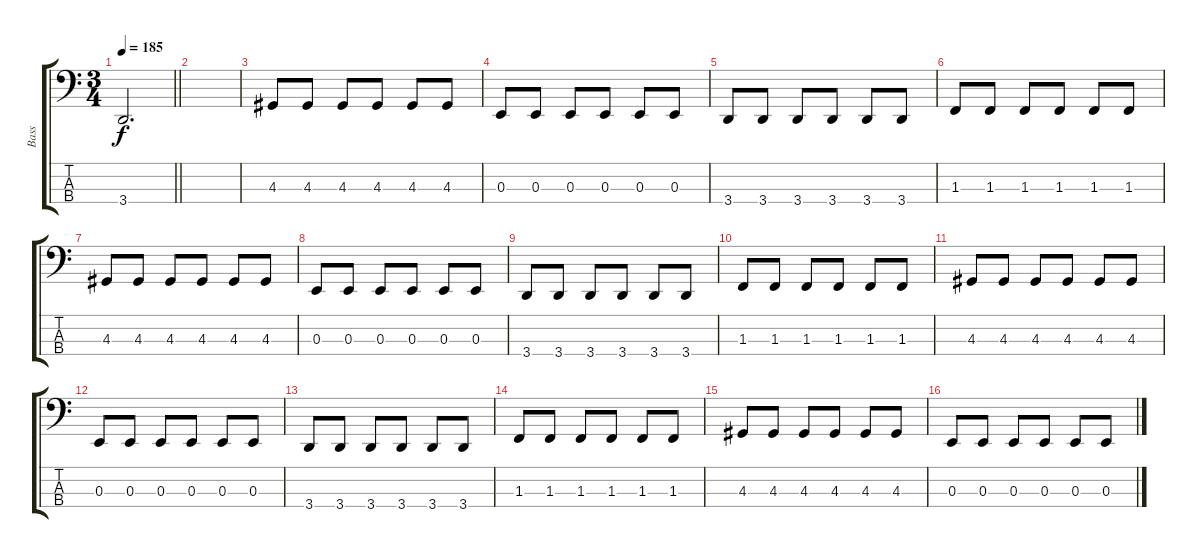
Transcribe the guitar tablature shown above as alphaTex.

\track ("Bass" "Bass") {instrument electricbasspick}
\staff {score tabs}
\tuning (D2 A1 E1 B0) {hide}
\ts (3 4)
\tempo 185
\clef f4
\barLineRight lightlight
\ks c
3.4.2{d dy f} |
|
4.3.8 4.3.8 4.3.8 4.3.8 4.3.8 4.3.8 |
0.3.8 0.3.8 0.3.8 0.3.8 0.3.8 0.3.8 |
3.4.8 3.4.8 3.4.8 3.4.8 3.4.8 3.4.8 |
1.3.8 1.3.8 1.3.8 1.3.8 1.3.8 1.3.8 |
4.3.8 4.3.8 4.3.8 4.3.8 4.3.8 4.3.8 |
0.3.8 0.3.8 0.3.8 0.3.8 0.3.8 0.3.8 |
3.4.8 3.4.8 3.4.8 3.4.8 3.4.8 3.4.8 |
1.3.8 1.3.8 1.3.8 1.3.8 1.3.8 1.3.8 |
4.3.8 4.3.8 4.3.8 4.3.8 4.3.8 4.3.8 |
0.3.8 0.3.8 0.3.8 0.3.8 0.3.8 0.3.8 |
3.4.8 3.4.8 3.4.8 3.4.8 3.4.8 3.4.8 |
1.3.8 1.3.8 1.3.8 1.3.8 1.3.8 1.3.8 |
4.3.8 4.3.8 4.3.8 4.3.8 4.3.8 4.3.8 |
0.3.8 0.3.8 0.3.8 0.3.8 0.3.8 0.3.8
